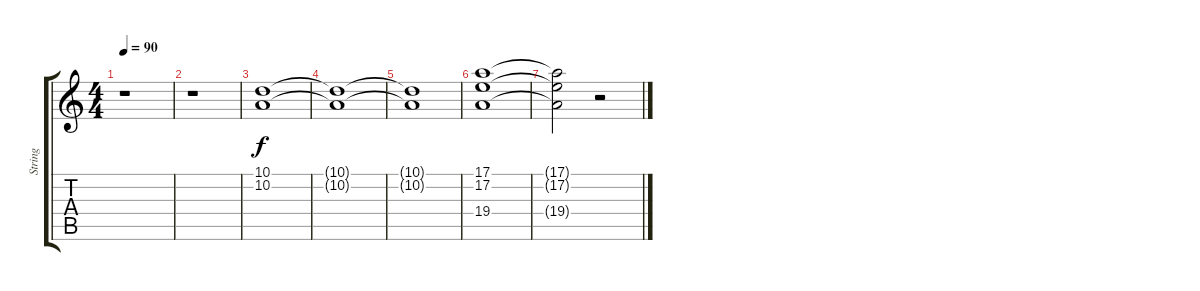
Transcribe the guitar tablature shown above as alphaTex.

\track ("String" "String") {instrument stringensemble2}
\staff {score tabs}
\tuning (E4 B3 G3 D3 A2 E2) {hide}
\ts (4 4)
\tempo 90
\clef g2
\ks c
r.1{dy f} |
r.1 |
(10.1 10.2).1 |
(10.1{t} 10.2{t}).1 |
(10.1{t} 10.2{t}).1 |
(17.1 17.2 19.4).1 |
(17.1{t} 17.2{t} 19.4{t}).2 r.2
